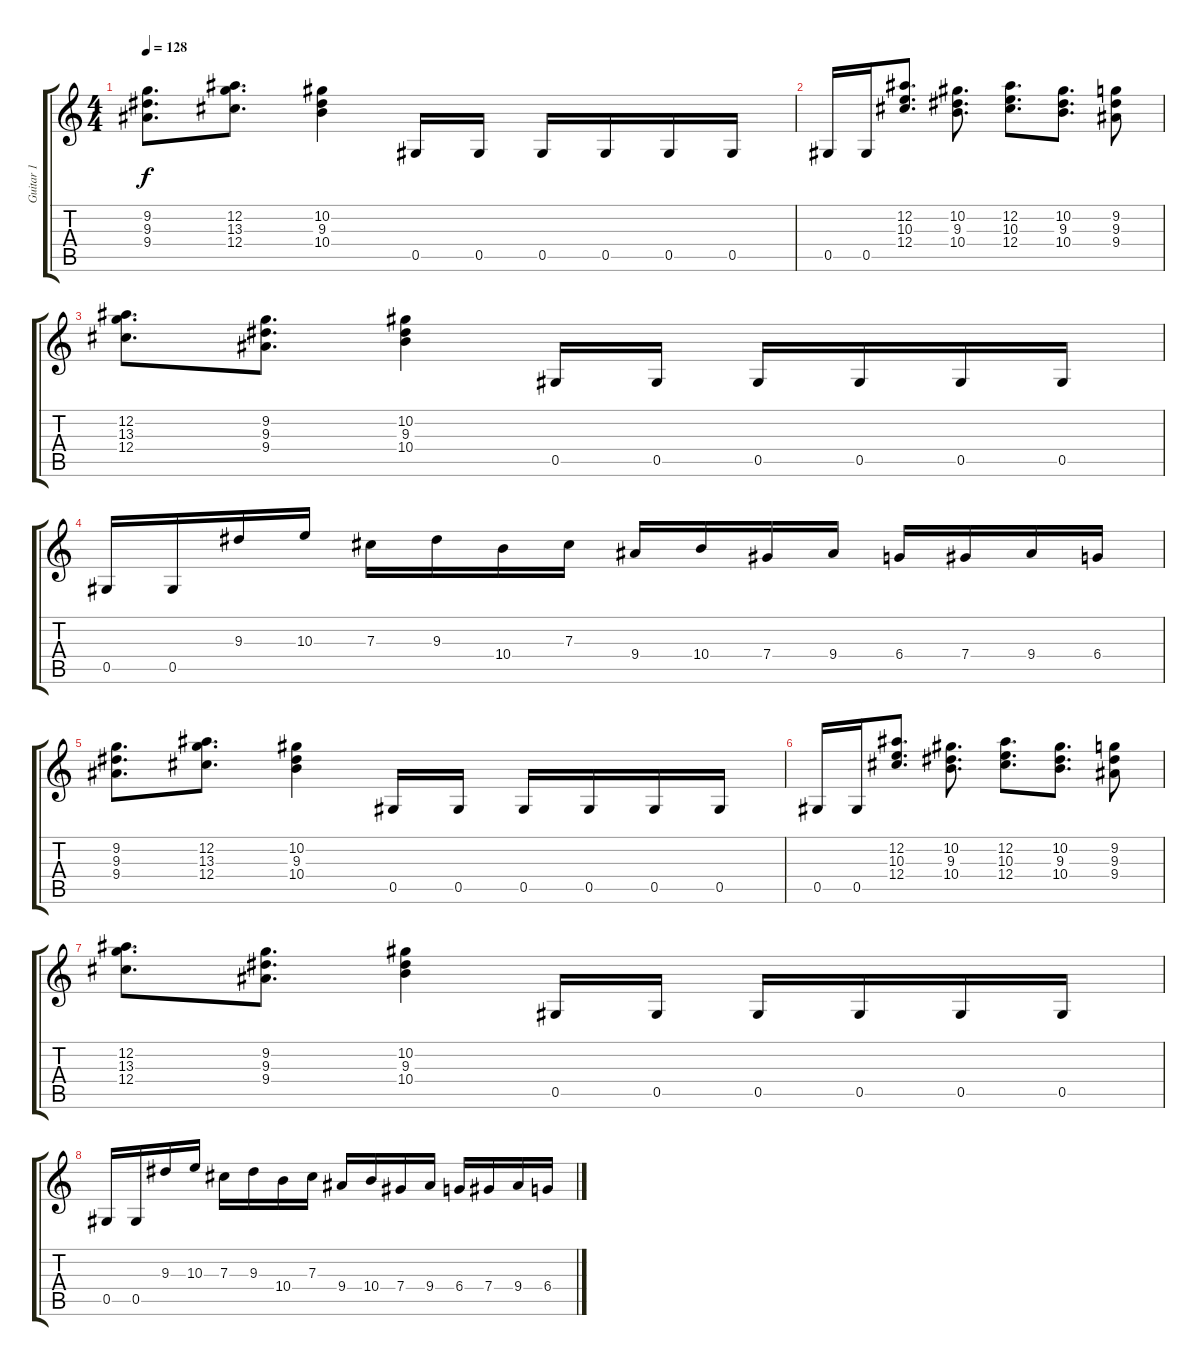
\track ("Guitar 1" "Guitar 1") {instrument overdrivenguitar}
\staff {score tabs}
\tuning (Eb4 Bb3 Gb3 Db3 Ab2 Eb2) {hide}
\ts (4 4)
\tempo 128
\clef g2
\ks c
(9.2 9.3 9.4).8{d dy f} (12.2 13.3 12.4).8{d} (10.2 9.3 10.4).4 0.5.16 0.5.16 0.5.16 0.5.16 0.5.16 0.5.16 |
0.5.16 0.5.16 (12.2 10.3 12.4).8{d} (10.2 9.3 10.4).8{d} (12.2 10.3 12.4).8{d} (10.2 9.3 10.4).8{d} (9.2 9.3 9.4).8 |
(12.2 13.3 12.4).8{d} (9.2 9.3 9.4).8{d} (10.2 9.3 10.4).4 0.5.16 0.5.16 0.5.16 0.5.16 0.5.16 0.5.16 |
0.5.16 0.5.16 9.3.16 10.3.16 7.3.16 9.3.16 10.4.16 7.3.16 9.4.16 10.4.16 7.4.16 9.4.16 6.4.16 7.4.16 9.4.16 6.4.16 |
(9.2 9.3 9.4).8{d} (12.2 13.3 12.4).8{d} (10.2 9.3 10.4).4 0.5.16 0.5.16 0.5.16 0.5.16 0.5.16 0.5.16 |
0.5.16 0.5.16 (12.2 10.3 12.4).8{d} (10.2 9.3 10.4).8{d} (12.2 10.3 12.4).8{d} (10.2 9.3 10.4).8{d} (9.2 9.3 9.4).8 |
(12.2 13.3 12.4).8{d} (9.2 9.3 9.4).8{d} (10.2 9.3 10.4).4 0.5.16 0.5.16 0.5.16 0.5.16 0.5.16 0.5.16 |
0.5.16 0.5.16 9.3.16 10.3.16 7.3.16 9.3.16 10.4.16 7.3.16 9.4.16 10.4.16 7.4.16 9.4.16 6.4.16 7.4.16 9.4.16 6.4.16
